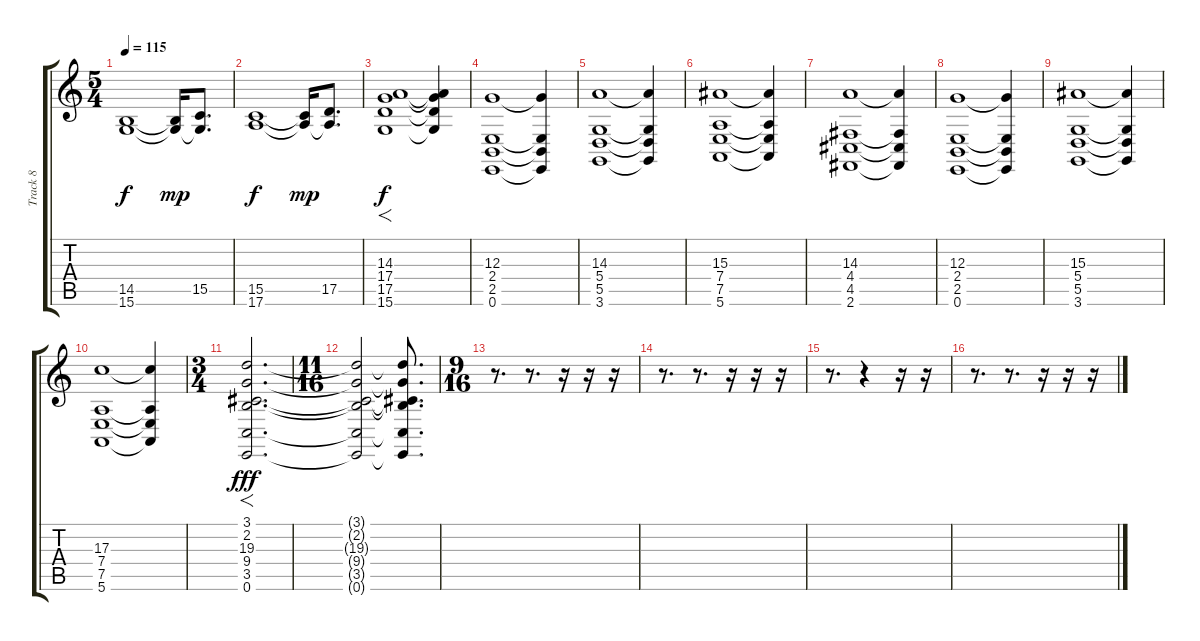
\track ("Track 8" "Track 8") {instrument choiraahs}
\staff {score tabs}
\tuning (E4 B3 G3 D3 A2 E2) {hide}
\ts (5 4)
\tempo 115
\clef g2
\ks c
(14.5 15.6).1{dy f} (14.5{t} 15.6{t}).16{dy mp} (15.5 15.6{t}).8{d} |
(15.5 17.6).1{dy f} (15.5{t} 17.6{t}).16{dy mp} (17.5 17.6{t}).8{d} |
(14.3 17.4 17.5 15.6).1{f dy f} (14.3{t} 17.4{t} 17.5{t} 15.6{t}).4 |
(12.3 2.4 2.5 0.6).1 (12.3{t} 2.4{t} 2.5{t} 0.6{t}).4 |
(14.3 5.4 5.5 3.6).1 (14.3{t} 5.4{t} 5.5{t} 3.6{t}).4 |
(15.3 7.4 7.5 5.6).1 (15.3{t} 7.4{t} 7.5{t} 5.6{t}).4 |
(14.3 4.4 4.5 2.6).1 (14.3{t} 4.4{t} 4.5{t} 2.6{t}).4 |
(12.3 2.4 2.5 0.6).1 (12.3{t} 2.4{t} 2.5{t} 0.6{t}).4 |
(15.3 5.4 5.5 3.6).1 (15.3{t} 5.4{t} 5.5{t} 3.6{t}).4 |
(17.3 7.4 7.5 5.6).1 (17.3{t} 7.4{t} 7.5{t} 5.6{t}).4 |
\ts (3 4)
(3.1 2.2 19.3 9.4 3.5 0.6).2{f d dy fff} |
\ts (11 16)
(3.1{t} 2.2{t} 19.3{t} 9.4{t} 3.5{t} 0.6{t}).2 (3.1{t} 2.2{t} 19.3{t} 9.4{t} 3.5{t} 0.6{t}).8{d} |
\ts (9 16)
r.8{d} r.8{d} r.16 r.16 r.16 |
r.8{d} r.8{d} r.16 r.16 r.16 |
r.8{d} r.4 r.16 r.16 |
r.8{d} r.8{d} r.16 r.16 r.16
